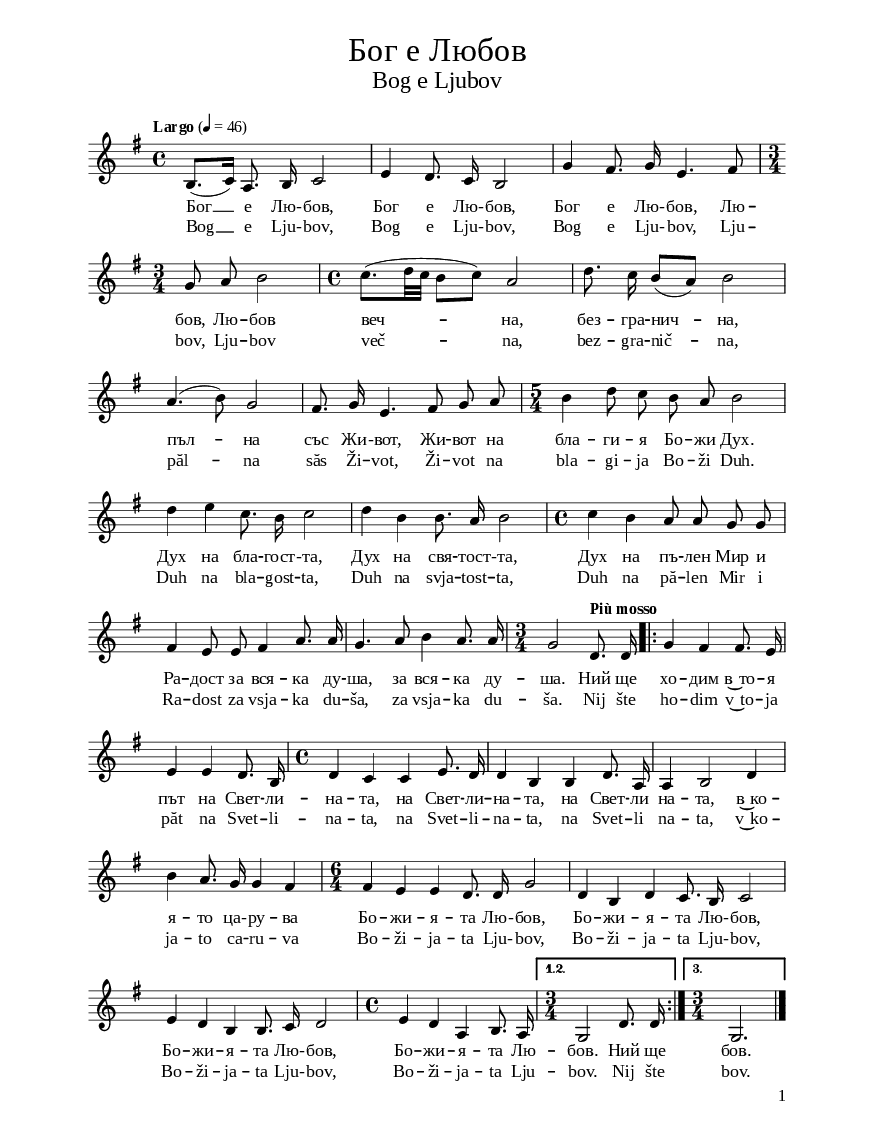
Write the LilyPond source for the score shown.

\version "2.24.2"

% include paper part and global functions
\include "include/globals.ily"

\bookpart {
  \label #'ref082
  \tocItem \markup "Бог е Любов – Bog e Ljubov"
  \include "include/bookpart-paper.ily"
  \score {
    \include "include/score-layout.ily"

    \new Voice \relative c' {
      \clef treble
      \key g \major
      \time 4/4
      \tempoFunc "Largo" 4 "46"

      \autoBeamOff

      b8. [(c16)] a8. b16 c2 |
      e4 d8. c16 b2 |
      g'4 fis8. g16 e4. fis8 | \break

      \time 3/4 g8 a8 b2 |
      \time 4/4 c8. [(d32 c32] b8 [c8]) a2 |
      d8. c16 b8 [(a8)] b2 | \break

      a4. (b8) g2 |
      fis8. g16 e4. fis8 g8 a8 |
      \time 5/4 b4 d8 c8 b8 a8 b2 | \break

      d4 e4 c8. b16 c2 |
      d4 b4 b8. a16 b2 |
      \time 4/4 c4 b4 a8 a8 g8 g8 | \break

      fis4 e8 e8 fis4 a8. a16 |
      g4. a8 b4 a8. a16 |
      \time 3/4 g2 \tempo "Più mosso"  d8. d16 |
      \repeat volta 3 {
        g4 fis4 fis8. e16 | \break

        e4 e4 d8. b16 |
        \time 4/4 d4 c4 c4 e8. d16 |
        d4 b4 b4 d8. a16 |
        a4 b2 d4 | \break

        b'4 a8. g16 g4 fis4 |
        \time 6/4 fis4 e4 e4 d8. d16 g2 |
        d4 b4 d4 c8. b16 c2 | \break

        e4 d4 b4 b8. c16 d2 |
        \time 4/4 e4 d4 a4 b8. a16 |
      } % repeat
      \alternative {
        { \time 3/4 g2 d'8. d16 }
        { \time 3/4 g,2.  \bar "|." }
      }
    }

    \addlyrics {
      Бог __ е "Лю-" -- бов, | Бог е "Лю-" -- бов, | Бог е "Лю-" -- бов, Лю -- |
      бов, Лю -- бов  | веч -- на, | без -- гра -- нич -- на, |
      пъл -- на | със Жи -- "-вот," Жи -- вот на | бла -- ги -- я Бо -- жи  Дух.
      Дух на бла -- гост -- "-та," | Дух на свя -- тост -- "-та," | Дух на пъ -- лен Мир и |
      Ра -- дост за вся -- ка ду -- ша, за вся -- ка ду -- | ша. Ний щe | хо -- дим в~то -- я |
      път  на Свет -- ли -- | на -- та, на Свет -- ли -- | на -- та, на Свет -- ли | на -- та, в~ко -- |
      я -- то "ца-" -- ру -- ва | Бо -- жи -- я -- та "Лю-" -- бов, | Бо -- жи -- я -- та "Лю-" -- бов, |
      Бо -- жи -- я -- та "Лю-" -- бов, | Бо -- жи -- я -- та Лю -- | бов. Ний ще | бов.}
      \addlyrics {
        Bog __ e "Lju-" -- bov, | Bog e "Lju-" -- bov, | Bog e "Lju-" -- bov, Lju -- |
        bov, Lju -- bov  | več -- na, | bez -- gra -- nič -- na, |
        păl -- na | săs Ži -- vot, Ži -- vot na | bla -- gi -- ja Bo -- ži  Duh.
        Duh na bla -- gost -- ta, | Duh na svja -- tost -- ta, | Duh na pă -- len Mir i |
        Ra -- dost za vsja -- ka du -- ša, za vsja -- ka du -- | ša. Nij šte | ho -- dim v~to -- ja |
        păt  na Svet -- li -- | na -- ta, na Svet -- li -- | na -- ta, na Svet -- li | na -- ta, v~ko -- |
        ja -- to ca -- ru -- va | Bo -- ži -- ja -- ta "Lju-" -- bov, | Bo -- ži -- ja -- ta "Lju-" -- bov, |
        Bo -- ži -- ja -- ta "Lju-" -- bov, | Bo -- ži -- ja -- ta Lju -- | bov. Nij šte | bov.}
        \header {
          title = \titleFunc "Бог е Любов" "Bog e Ljubov"
        }

        \midi{}

      } % score

      % include foreign translation(s) of the song
      \version "2.20.0"

\markup \fill-line { \fontsize #deTitleFontSize "Gott ist Liebe" }
\markup \null
\markup \null
\markup \fontsize #deCoupletFontSize {
  \hspace #10
  \override #`(baseline-skip . ,deCoupletBaselineSkip)

  \column {

    \line { " "  Gott ist Liebe, Gott ist Liebe, }

    \line { " " Gott ist Liebe, Liebe,}

    \line { " " ewige, grenzenlose Liebe, }

    \line { " " voll mit Leben, }

    \line { " " das Leben des gütigen Geist Gottes. }

    \line { " " Der Geist der Güte, }

    \line { " " der Geist der Heiligkeit,}

    \line { " " der Geist des vollen Friedens und der Freude für jede Seele.}

    \line { " " Wir werden auf diesem Weg des Lichtes gehen, (3)  }
    \line { " " in welchem die göttliche Liebe herrscht. (3)}



  }


}


    } % bookpart
